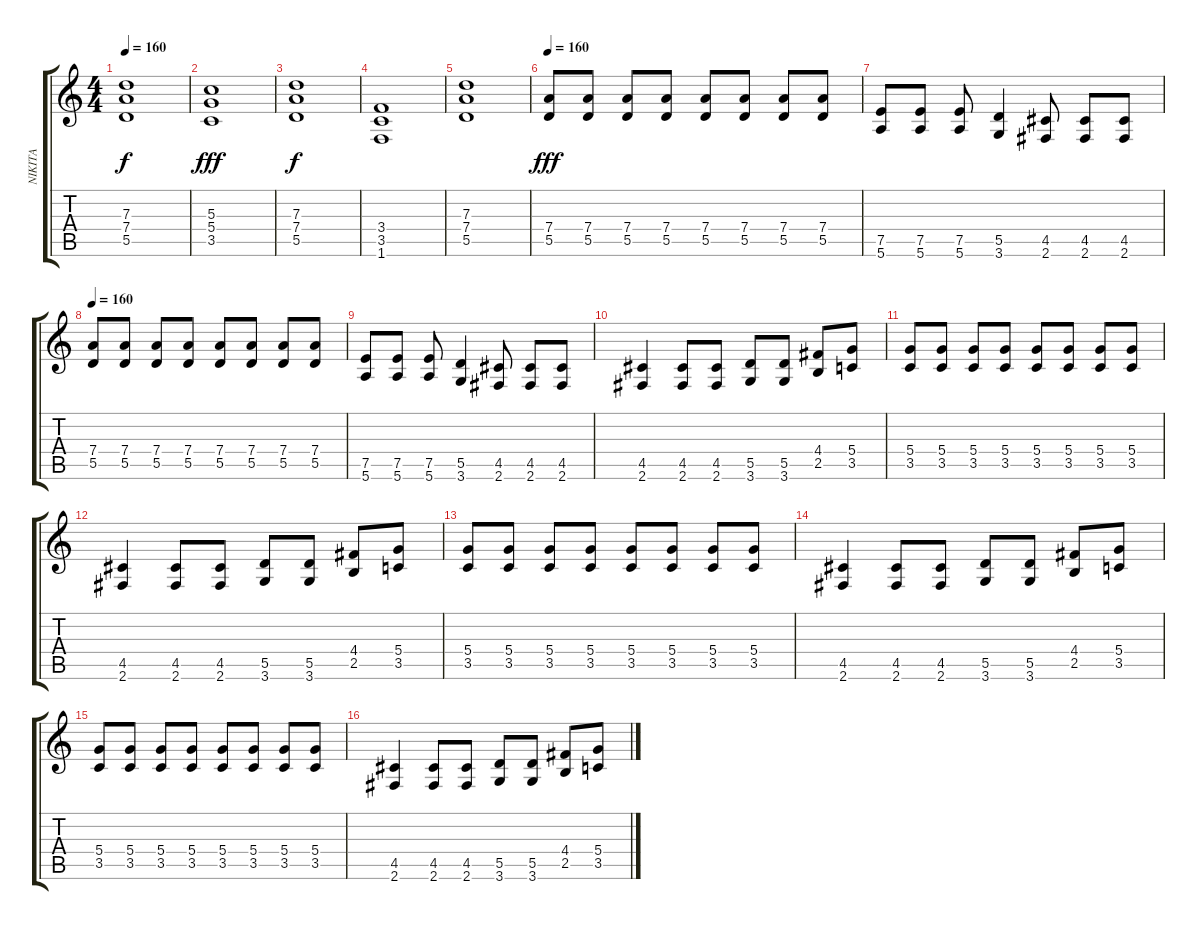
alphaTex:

\track ("NIKITA" "NIKITA") {instrument distortionguitar}
\staff {score tabs}
\tuning (E4 B3 G3 D3 A2 E2) {hide}
\ts (4 4)
\tempo 160
\clef g2
\ks c
(7.3 7.4 5.5).1{dy f} |
(5.3 5.4 3.5).1{dy fff} |
(7.3 7.4 5.5).1{dy f} |
(3.4 3.5 1.6).1 |
(7.3 7.4 5.5).1 |
\tempo 160
(7.4 5.5).8{dy fff} (7.4 5.5).8 (7.4 5.5).8 (7.4 5.5).8 (7.4 5.5).8 (7.4 5.5).8 (7.4 5.5).8 (7.4 5.5).8 |
(7.5 5.6).8 (7.5 5.6).8 (7.5 5.6).8 (5.5 3.6).4 (4.5 2.6).8 (4.5 2.6).8 (4.5 2.6).8 |
\tempo 160
(7.4 5.5).8 (7.4 5.5).8 (7.4 5.5).8 (7.4 5.5).8 (7.4 5.5).8 (7.4 5.5).8 (7.4 5.5).8 (7.4 5.5).8 |
(7.5 5.6).8 (7.5 5.6).8 (7.5 5.6).8 (5.5 3.6).4 (4.5 2.6).8 (4.5 2.6).8 (4.5 2.6).8 |
(4.5 2.6).4 (4.5 2.6).8 (4.5 2.6).8 (5.5 3.6).8 (5.5 3.6).8 (4.4 2.5).8 (5.4 3.5).8 |
(5.4 3.5).8 (5.4 3.5).8 (5.4 3.5).8 (5.4 3.5).8 (5.4 3.5).8 (5.4 3.5).8 (5.4 3.5).8 (5.4 3.5).8 |
(4.5 2.6).4 (4.5 2.6).8 (4.5 2.6).8 (5.5 3.6).8 (5.5 3.6).8 (4.4 2.5).8 (5.4 3.5).8 |
(5.4 3.5).8 (5.4 3.5).8 (5.4 3.5).8 (5.4 3.5).8 (5.4 3.5).8 (5.4 3.5).8 (5.4 3.5).8 (5.4 3.5).8 |
(4.5 2.6).4 (4.5 2.6).8 (4.5 2.6).8 (5.5 3.6).8 (5.5 3.6).8 (4.4 2.5).8 (5.4 3.5).8 |
(5.4 3.5).8 (5.4 3.5).8 (5.4 3.5).8 (5.4 3.5).8 (5.4 3.5).8 (5.4 3.5).8 (5.4 3.5).8 (5.4 3.5).8 |
(4.5 2.6).4 (4.5 2.6).8 (4.5 2.6).8 (5.5 3.6).8 (5.5 3.6).8 (4.4 2.5).8 (5.4 3.5).8
